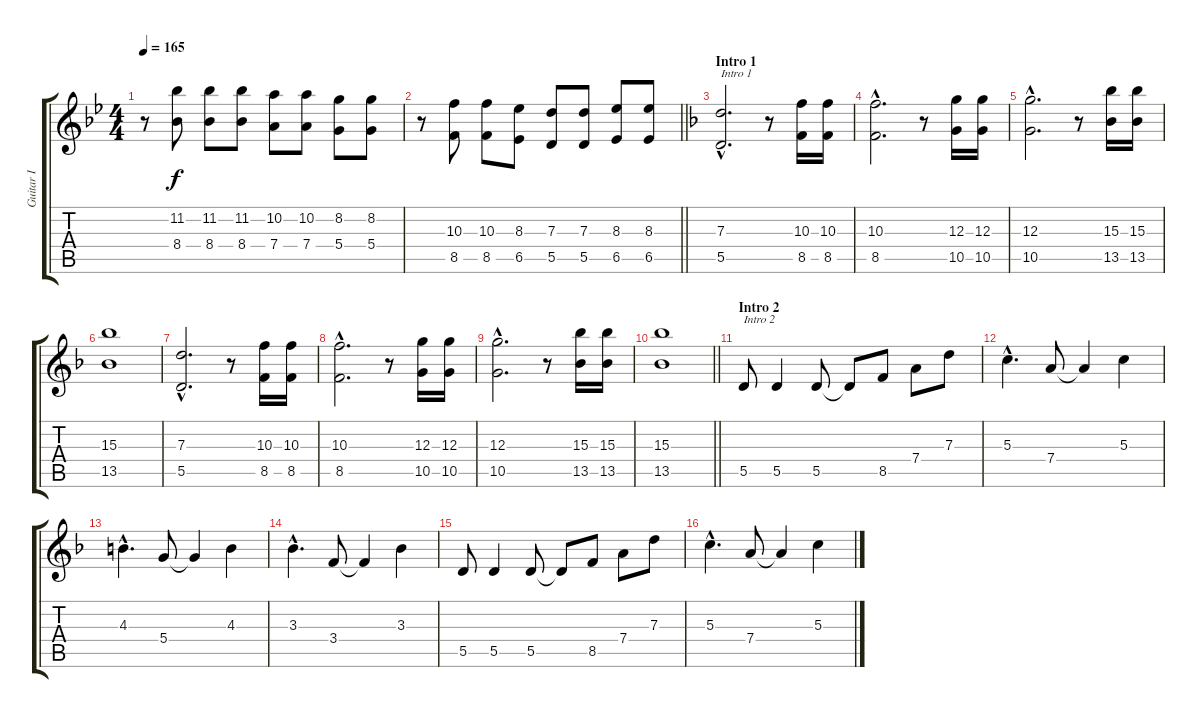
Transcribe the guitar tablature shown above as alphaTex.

\track ("Guitar I" "Guitar I") {instrument overdrivenguitar}
\staff {score tabs}
\tuning (E4 B3 G3 D3 A2 E2) {hide}
\ts (4 4)
\tempo 165
\clef g2
\ks bb
r.8{dy f instrument overdrivenguitar} (11.2 8.4).8 (11.2 8.4).8 (11.2 8.4).8 (10.2 7.4).8 (10.2 7.4).8 (8.2 5.4).8 (8.2 5.4).8 |
\barLineRight lightlight
r.8 (10.3 8.5).8 (10.3 8.5).8 (8.3 6.5).8 (7.3 5.5).8 (7.3 5.5).8 (8.3 6.5).8 (8.3 6.5).8 |
\section ("" "Intro 1")
\ks f
(7.3{hac} 5.5{hac}).2{d txt "Intro 1"} r.8 (10.3 8.5).16 (10.3 8.5).16 |
(10.3{hac} 8.5{hac}).2{d} r.8 (12.3 10.5).16 (12.3 10.5).16 |
(12.3{hac} 10.5{hac}).2{d} r.8 (15.3 13.5).16 (15.3 13.5).16 |
(15.3 13.5).1 |
(7.3{hac} 5.5{hac}).2{d} r.8 (10.3 8.5).16 (10.3 8.5).16 |
(10.3{hac} 8.5{hac}).2{d} r.8 (12.3 10.5).16 (12.3 10.5).16 |
(12.3{hac} 10.5{hac}).2{d} r.8 (15.3 13.5).16 (15.3 13.5).16 |
\barLineRight lightlight
(15.3 13.5).1 |
\section ("" "Intro 2")
5.5.8{txt "Intro 2"} 5.5.4 5.5.8 5.5{t}.8 8.5.8 7.4.8 7.3.8 |
5.3{hac}.4{d} 7.4.8 7.4{t}.4 5.3.4 |
4.3{hac}.4{d} 5.4.8 5.4{t}.4 4.3.4 |
3.3{hac}.4{d} 3.4.8 3.4{t}.4 3.3.4 |
5.5.8 5.5.4 5.5.8 5.5{t}.8 8.5.8 7.4.8 7.3.8 |
5.3{hac}.4{d} 7.4.8 7.4{t}.4 5.3.4
